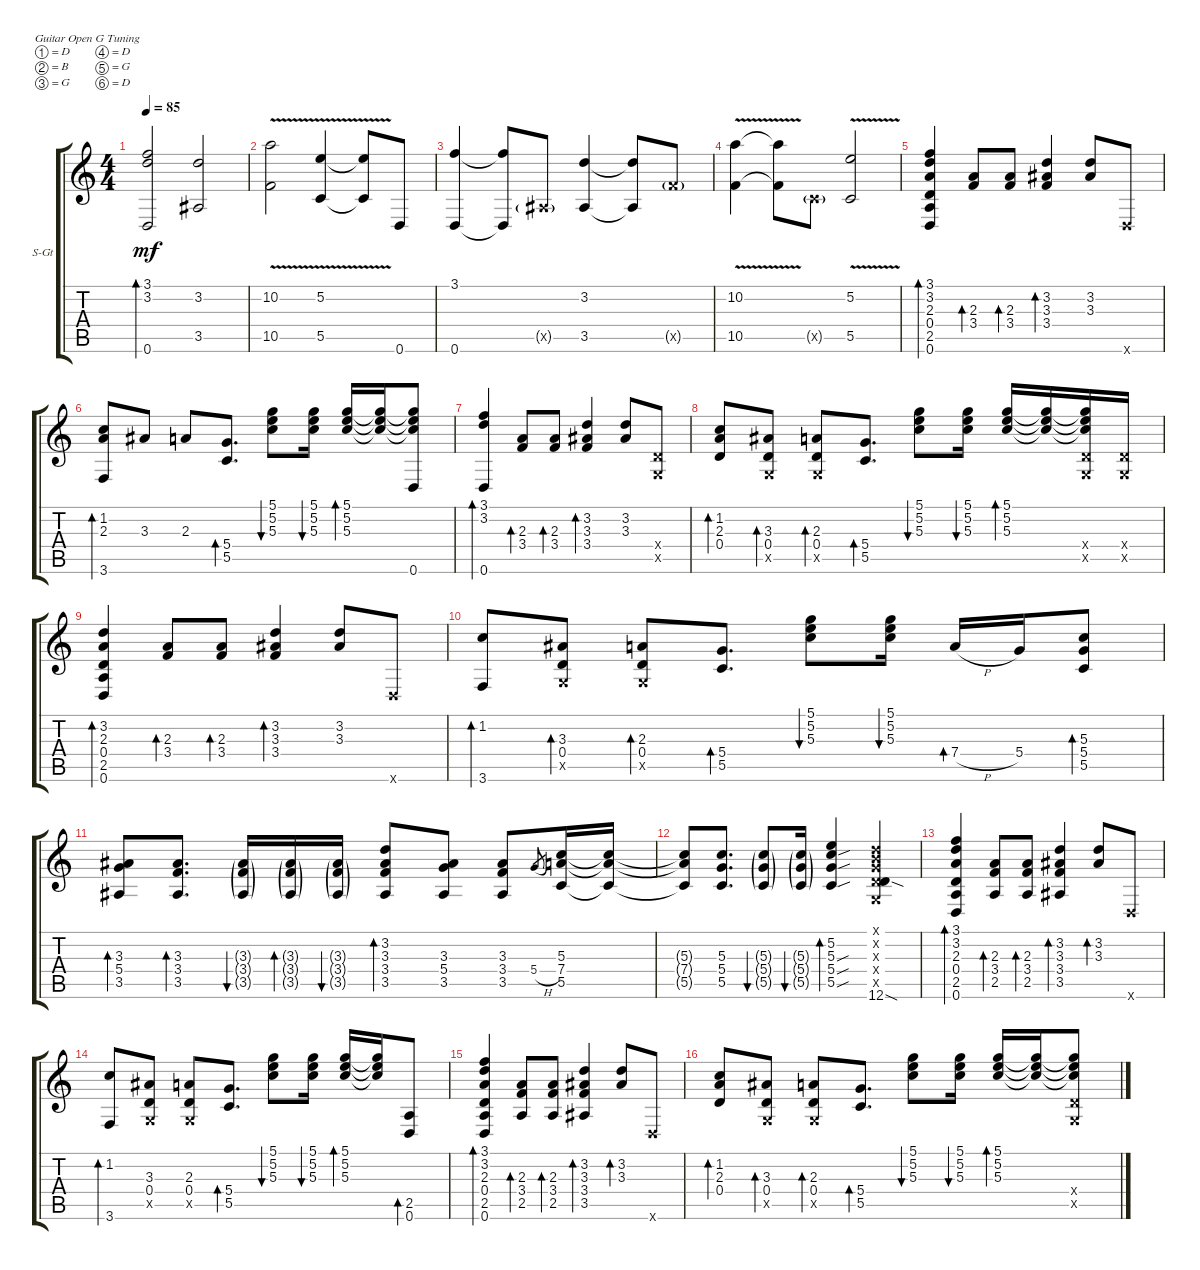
\defaultSystemsLayout 4
\bracketExtendMode groupsimilarinstruments
\firstSystemTrackNameOrientation horizontal
\otherSystemsTrackNameOrientation horizontal
\track ("Steel Guitar" "S-Gt") {instrument acousticguitarsteel}
\staff {score tabs}
\tuning (D4 B3 G3 D3 G2 D2)
\ts (4 4)
\tempo 85
\clef g2
\ks c
(0.6 3.1 3.2).2{bd 126 dy mf instrument acousticguitarsteel} (3.5 3.2).2 |
(10.5{v} 10.2{v}).2 (5.5{v} 5.2{v}).4 (5.5{v t} 5.2{v t}).8 0.6.8 |
(0.6 3.1).4 (0.6{t} 3.1{t}).8 3.5{g x}.8 (3.5 3.2).4 (3.5{t} 3.2{t}).8 10.5{g x}.8 |
(10.5{v} 10.2{v}).4 (10.5{v t} 10.2{v t}).8 5.5{g x}.8 (5.5 5.2{v}).2 |
(0.6 2.5 0.4 2.3 3.2 3.1).4{bd 157} (3.4 2.3).8{bd 30} (3.4 2.3).8{bd 30} (3.4 3.3 3.2).4{bd 30} (3.3 3.2).8 0.6{x}.8 |
(3.6 1.2 2.3).8{bd 50} 3.3.8 2.3.8 (5.4 5.5).8{d bd 30} (5.3 5.2 5.1).8{bu 30} (5.3 5.2 5.1).16{bu 30} (5.3 5.2 5.1).16{bd 30} (5.3{t} 5.2{t} 5.1{t}).16 (0.6 5.3{t} 5.2{t} 5.1{t}).8 |
(0.6 3.2 3.1).4{bd 30} (3.4 2.3).8{bd 30} (3.4 2.3).8{bd 30} (3.4 3.3 3.2).4{bd 30} (3.3 3.2).8 (0.5{x} 0.4{x}).8 |
(1.2 2.3 0.4).8{bd 30} (0.4 3.3 0.5{x}).8{bd 30} (2.3 0.4 0.5{x}).8{bd 30} (5.5 5.4).8{d bd 30} (5.3 5.2 5.1).8{bu 30} (5.3 5.2 5.1).16{bu 30} (5.3 5.1 5.2).16{bd 30} (5.1{t} 5.2{t} 5.3{t}).16 (0.4{x} 0.5{x} 5.3{t} 5.2{t} 5.1{t}).16 (0.5{x} 0.4{x}).16 |
(0.6 2.5 0.4 2.3 3.2).4{bd 30} (3.4 2.3).8{bd 30} (3.4 2.3).8{bd 30} (3.4 3.3 3.2).4{bd 30} (3.3 3.2).8 0.6{x}.8 |
(3.6 1.2).8{bd 50} (3.3 0.4 0.5{x}).8{bd 30} (2.3 0.4 0.5{x}).8{bd 30} (5.4 5.5).8{d bd 30} (5.3 5.2 5.1).8{bu 30} (5.3 5.2 5.1).16{bu 30} 7.4{h}.16{bd 30} 5.4.16 (5.3 5.5 5.4).8{bd 30} |
(3.5 5.4 3.3).8{bd 30} (3.5 3.4 3.3).8{d bd 30} (3.5{g} 3.4{g} 3.3{g}).16{bu 30} (3.5{g} 3.4{g} 3.3{g}).16{bd 30} (3.5{g} 3.4{g} 3.3{g}).16{bu 30} (3.5 3.4 3.3 3.2).8{bd 30} (3.5 5.4 3.3).8 (3.5 3.4 3.3).8 5.4{h}.8{gr} (5.5 7.4 5.3).16 (7.4{t} 5.5{t} 5.3{t}).16 |
(7.4{t} 5.3{t} 5.5{t}).8 (5.5 5.4 5.3).8{d} (5.3{g} 5.4{g} 5.5{g}).8{bu 30} (5.3{g} 5.4{g} 5.5{g}).16{bu 30} (5.5{sou} 5.4{sou} 5.3{sou} 5.2).4{bd 30} (0.5{x} 0.4{x} 0.3{x} 0.2{x} 12.6{sod} 0.1{x}).4 |
(0.6 2.5 0.4 2.3 3.2 3.1).4{bd 157} (2.5 3.4 2.3).8{bd 30} (2.5 3.4 2.3).8{bd 30} (3.4 3.3 3.5 3.2).4{bd 30} (3.3 3.2).8{bd 30} 0.6{x}.8 |
(3.6 1.2).8{bd 30} (3.3 0.4 0.5{x}).8 (2.3 0.4 0.5{x}).8 (5.4 5.5).8{d bd 30} (5.3 5.2 5.1).8{bu 30} (5.3 5.2 5.1).16{bu 30} (5.3 5.2 5.1).16{bd 30} (5.3{t} 5.2{t} 5.1{t}).16 (0.6 2.5).8{bd 30} |
(0.6 2.5 0.4 2.3 3.2 3.1).4{bd 157} (2.5 3.4 2.3).8{bd 30} (2.5 3.4 2.3).8{bd 30} (3.4 3.3 3.5 3.2).4{bd 30} (3.3 3.2).8{bd 30} 0.6{x}.8 |
(1.2 2.3 0.4).8{bd 30} (0.4 3.3 0.5{x}).8{bd 30} (2.3 0.4 0.5{x}).8{bd 30} (5.5 5.4).8{d bd 30} (5.3 5.2 5.1).8{bu 30} (5.3 5.2 5.1).16{bu 30} (5.3 5.1 5.2).16{bd 30} (5.1{t} 5.2{t} 5.3{t}).16 (0.4{x} 0.5{x} 5.3{t} 5.2{t} 5.1{t}).8
